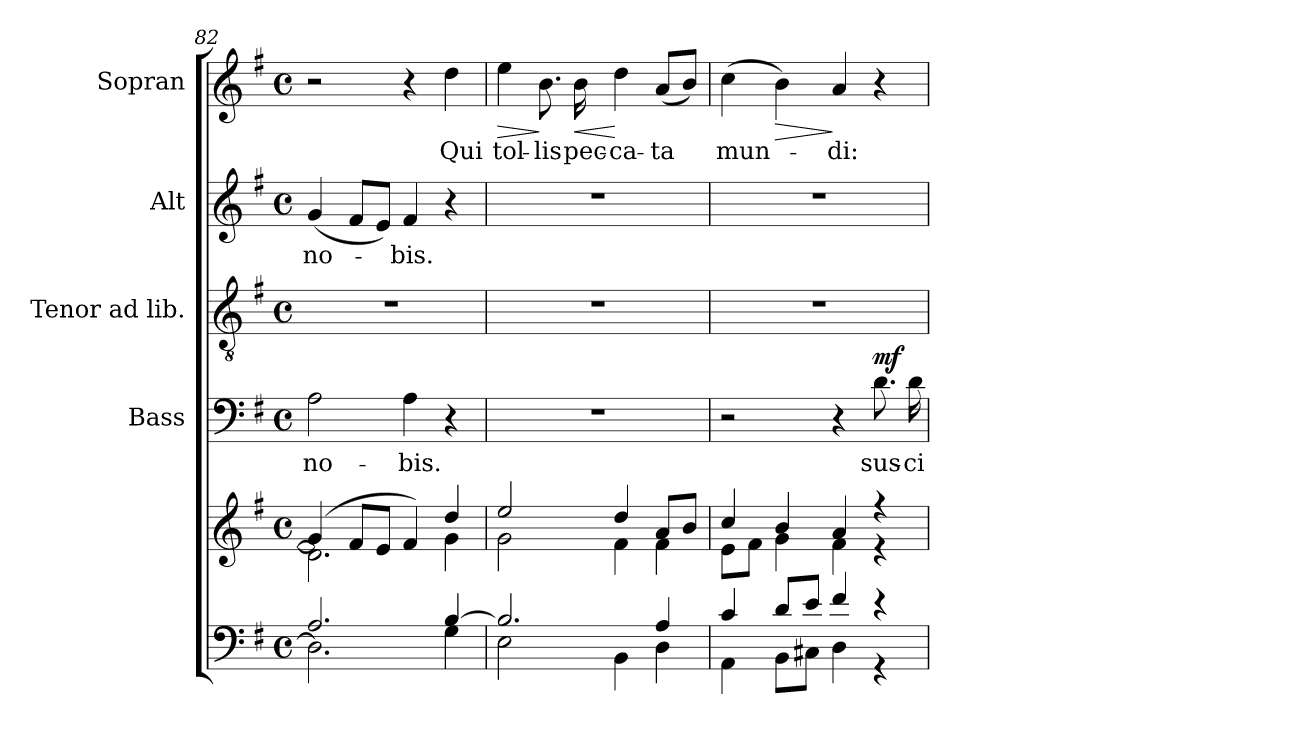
**kern	**kern	**kern	**text	**dynam	**kern	**kern	**text	**kern	**text	**dynam
*part5	*part5	*part4	*part4	*part4	*part3	*part2	*part2	*part1	*part1	*part1
*staff6	*staff5	*staff4	*staff4	*staff4	*staff3	*staff2	*staff2	*staff1	*staff1	*staff1
*	*	*I"Bass	*	*	*I"Tenor ad lib.	*I"Alt	*	*I"Sopran	*	*
*	*	*I'B.	*	*	*I'T.	*I'A.	*	*I'S.	*	*
!!LO:PB:g=z
*clefF4	*clefG2	*clefF4	*	*	*clefGv2	*clefG2	*	*clefG2	*	*
*k[f#]	*k[f#]	*k[f#]	*	*	*k[f#]	*k[f#]	*	*k[f#]	*	*
*G:	*G:	*G:	*	*	*G:	*G:	*	*G:	*	*
*M4/4	*M4/4	*M4/4	*	*	*M4/4	*M4/4	*	*M4/4	*	*
*met(c)	*met(c)	*met(c)	*	*	*met(c)	*met(c)	*	*met(c)	*	*
=82	=82	=82	=82	=82	=82	=82	=82	=82	=82	=82
*^	*^	*	*	*	*	*	*	*	*	*
!	!	!	!	!	!LO:LY:b	!	!	!	!LO:LY:b	!	!	!
2.A/	2.D\]	(4g/]	2.d\]	2A\	no-	.	1r	(<4g/	no-	2r	.	.
.	.	8f#/L	.	.	.	.	.	8f#/L	.	.	.	.
.	.	8e/J	.	.	.	.	.	8e/J)	.	.	.	.
!	!	!	!	!	!LO:LY:b	!	!	!	!LO:LY:b	!	!	!
.	.	4f#/)	.	4A\	-bis.	.	.	4f#/	-bis.	4r	.	.
!	!	!	!	!	!	!	!	!	!	!	!LO:LY:b	!
[>4B/	4G\	4dd/	4g\	4r	.	.	.	4r	.	4dd\	Qui	.
=83	=83	=83	=83	=83	=83	=83	=83	=83	=83	=83	=83	=83
!	!	!	!	!	!	!	!	!	!	!	!LO:LY:b	!LO:HP:b
2.B/]	2E\	2ee/	2g\	1r	.	.	1r	1r	.	4ee\	tol-	>
!	!	!	!	!	!	!	!	!	!	!	!LO:LY:b	!
.	.	.	.	.	.	.	.	.	.	8.b\	-lis	]
!	!	!	!	!	!	!	!	!	!	!	!LO:LY:b	!LO:HP:b
.	.	.	.	.	.	.	.	.	.	16b\	pec-	<
!	!	!	!	!	!	!	!	!	!	!	!LO:LY:b	!
.	4BB\	4dd/	4f#\	.	.	.	.	.	.	4dd\	-ca-	[
!	!	!	!	!	!	!	!	!	!	!	!LO:LY:b	!
4A/	4D\	8a/L	4f#\	.	.	.	.	.	.	(<8a/L	-ta	.
.	.	8b/J	.	.	.	.	.	.	.	8b/J)	.	.
=84	=84	=84	=84	=84	=84	=84	=84	=84	=84	=84	=84	=84
!	!	!	!	!	!	!	!	!	!	!	!LO:LY:b	!
4c/	4AA\	4cc/	8e\L	2r	.	.	1r	1r	.	(>4cc\	mun-	.
.	.	.	8f#\J	.	.	.	.	.	.	.	.	.
!	!	!	!	!	!	!	!	!	!	!	!	!LO:HP:b
8d/L	8BB\L	4b/	4g\	.	.	.	.	.	.	4b\)	.	>
8e/J	8C#X\J	.	.	.	.	.	.	.	.	.	.	.
!	!	!	!	!	!	!	!	!	!	!	!LO:LY:b	!
4f#/	4D\	4a/	4f#\	4r	.	.	.	.	.	4a/	-di:	]
!	!	!	!	!	!LO:LY:b	!LO:DY:a	!	!	!	!	!	!
4r	4r	4r	4r	8.d\	sus-	mf	.	.	.	4r	.	.
!	!	!	!	!	!LO:LY:b	!	!	!	!	!	!	!
.	.	.	.	16d\	-ci-	.	.	.	.	.	.	.
*v	*v	*	*	*	*	*	*	*	*	*	*	*
*	*v	*v	*	*	*	*	*	*	*	*	*
=	=	=	=	=	=	=	=	=	=	=
*-	*-	*-	*-	*-	*-	*-	*-	*-	*-	*-
